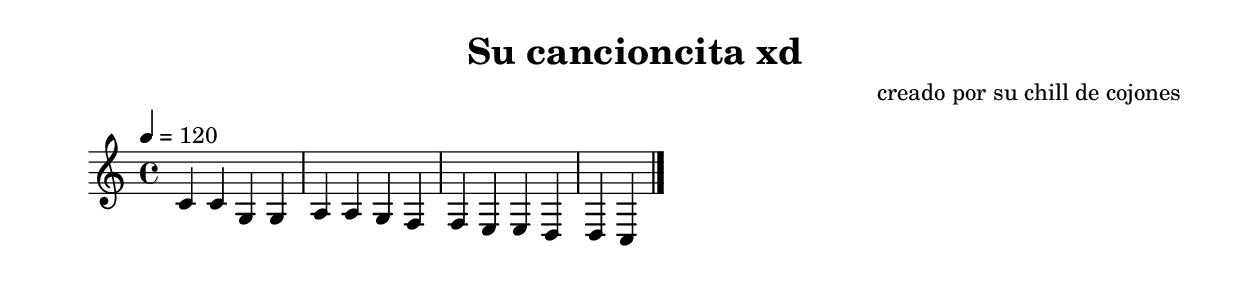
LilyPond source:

\version "2.24.0"
\header {
    title = "Su cancioncita xd"
    composer = "creado por su chill de cojones"
}

\paper {
    #(set-paper-size "a4")
    top-margin = 15
    left-margin = 15
    right-margin = 10
    bottom-margin = 15
}

\score {
    \relative c' {
        \tempo 4 = 120
        \time 4/4
        \clef treble
        \key c \major
        
        c4  c4  g4  g4  a4  a4  g4  f4  f4  e4  e4  d4  d4  c4 
        \bar "|."
    }
    \layout { 
        indent = #0
    }
    \midi { }
}